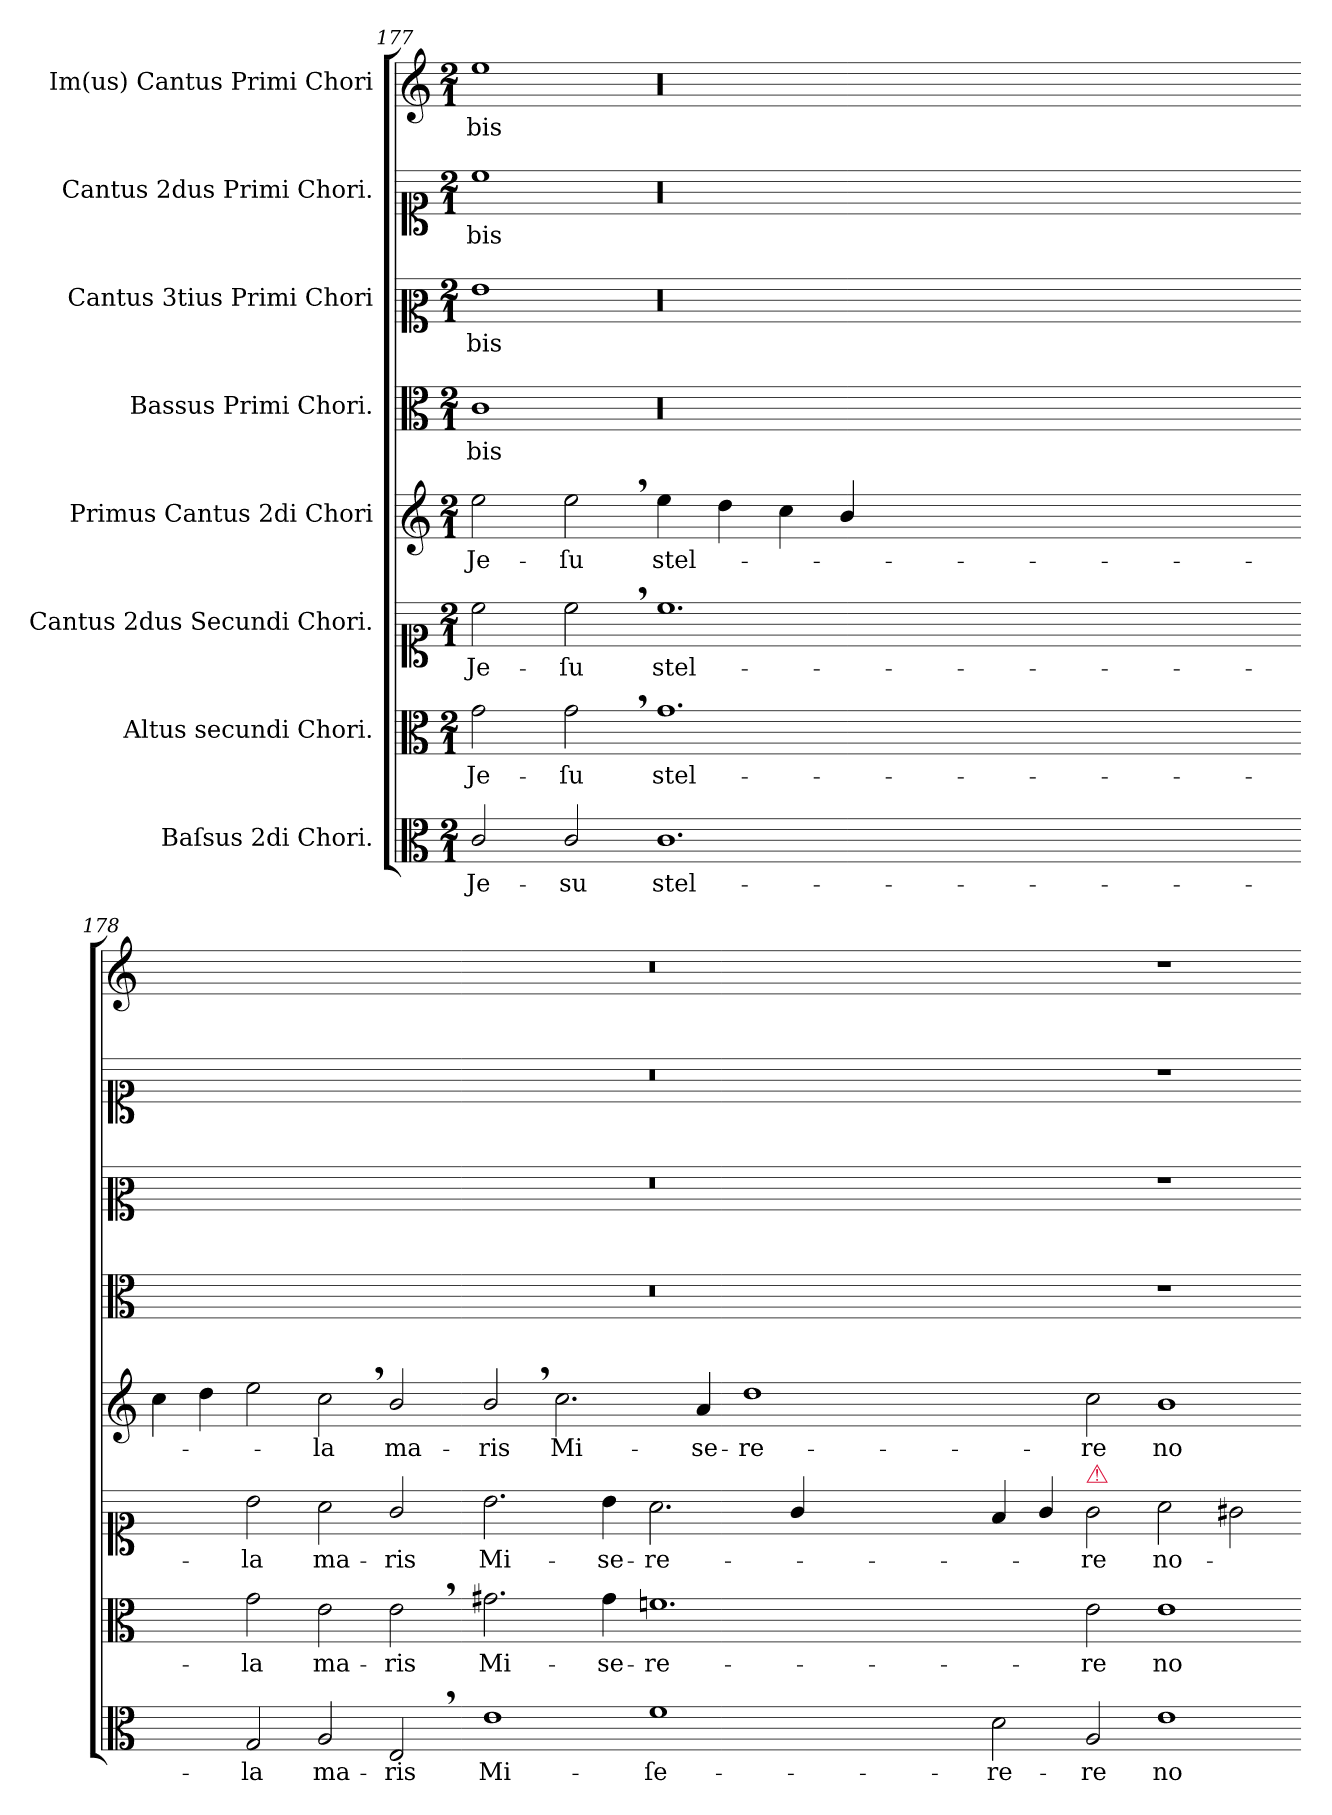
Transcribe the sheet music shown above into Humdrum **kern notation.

**kern	**text	**kern	**text	**kern	**text	**kern	**text	**kern	**text	**kern	**text	**kern	**text	**kern	**text
*part8	*part8	*part7	*part7	*part6	*part6	*part5	*part5	*part4	*part4	*part3	*part3	*part2	*part2	*part1	*part1
*staff8	*staff8	*staff7	*staff7	*staff6	*staff6	*staff5	*staff5	*staff4	*staff4	*staff3	*staff3	*staff2	*staff2	*staff1	*staff1
*I"Baſsus 2di Chori.	*	*I"Altus secundi Chori.	*	*I"Cantus 2dus Secundi Chori.	*	*I"Primus Cantus 2di Chori	*	*I"Bassus Primi Chori.	*	*I"Cantus 3tius Primi Chori	*	*I"Cantus 2dus Primi Chori.	*	*I"Im(us) Cantus Primi Chori	*
*clefC3	*	*clefC3	*	*clefC1	*	*clefG2	*	*clefC3	*	*clefC2	*	*clefC1	*	*clefG2	*
*k[]	*	*k[]	*	*k[]	*	*k[]	*	*k[]	*	*k[]	*	*k[]	*	*k[]	*
*M2/1	*	*M2/1	*	*M2/1	*	*M2/1	*	*M2/1	*	*M2/1	*	*M2/1	*	*M2/1	*
=177	=177	=177	=177	=177	=177	=177	=177	=177	=177	=177	=177	=177	=177	=177	=177
2c/	Je-	2g\	Je-	2cc\	Je-	2ee\	Je-	1c	-bis	1g	-bis	1cc	-bis	1ee	-bis
2c/	-su	2g,<\	-ſu	2cc,<\	-ſu	2ee,<\	-ſu	.	.	.	.	.	.	.	.
1.c	-stel-	1.g	stel-	1.cc	stel-	4ee\	stel-	00r	.	00r	.	00r	.	00r	.
.	.	.	.	.	.	4dd\	.	.	.	.	.	.	.	.	.
.	.	.	.	.	.	4cc\	.	.	.	.	.	.	.	.	.
.	.	.	.	.	.	4b/	.	.	.	.	.	.	.	.	.
.	.	.	.	.	.	0.ryy	.	.	.	.	.	.	.	.	.
0ryy	.	0ryy	.	0ryy	.	.	.	.	.	.	.	.	.	.	.
2ryy	.	2ryy	.	2ryy	.	.	.	.	.	.	.	.	.	.	.
=178-	=178-	=178-	=178-	=178-	=178-	=178-	=178-	=178-	=178-	=178-	=178-	=178-	=178-	=178-	=178-
2ryy	.	2ryy	.	2ryy	.	4cc\	.	0ryy	.	0ryy	.	0ryy	.	0ryy	.
.	.	.	.	.	.	4dd\	.	.	.	.	.	.	.	.	.
2G/	-la	2g\	-la	2b\	-la	2ee\	.	.	.	.	.	.	.	.	.
2A/	ma-	2e\	ma-	2a\	ma-	2cc,<\	-la	.	.	.	.	.	.	.	.
2E,</	-ris	2e,<\	-ris	2g/	-ris	2b/	ma-	.	.	.	.	.	.	.	.
=179-	=179-	=179-	=179-	=179-	=179-	=179-	=179-	=179-	=179-	=179-	=179-	=179-	=179-	=179-	=179-
1e	Mi-	2.g#X\	Mi-	2.b\	Mi-	2b,</	-ris	1ryy	.	1ryy	.	1ryy	.	1ryy	.
.	.	.	.	.	.	2.cc\	Mi-	.	.	.	.	.	.	.	.
.	.	4g#\	-se-	4b\	-se-	.	.	.	.	.	.	.	.	.	.
1f	ſe-	1.fn	-re-	2.a\	-re-	.	.	0r	.	0r	.	0r	.	0r	.
.	.	.	.	.	.	4a/	-se-	.	.	.	.	.	.	.	.
.	.	.	.	.	.	1dd\	-re-	.	.	.	.	.	.	.	.
.	.	.	.	4g/	.	.	.	.	.	.	.	.	.	.	.
1ryy	.	.	.	1ryy	.	.	.	.	.	.	.	.	.	.	.
.	.	2ryy	.	.	.	2ryy	.	.	.	.	.	.	.	.	.
=180-	=180-	=180-	=180-	=180-	=180-	=180-	=180-	=180-	=180-	=180-	=180-	=180-	=180-	=180-	=180-
2d\	-re-	2ryy	.	4f/	.	2ryy	.	1ryy	.	1ryy	.	1ryy	.	1ryy	.
.	.	.	.	4g/	.	.	.	.	.	.	.	.	.	.	.
!	!	!	!	!LO:TX:a:color=crimson:t=⚠	!	!	!	!	!	!	!	!	!	!	!
2A/	-re	2e\	-re	2g\	-re	2cc\	-re	.	.	.	.	.	.	.	.
1e	no-	1e	-no-	2a\	-no-	1b	no-	1r	.	1r	.	1r	.	1r	.
.	.	.	.	2g#X\	.	.	.	.	.	.	.	.	.	.	.
=-	=-	=-	=-	=-	=-	=-	=-	=-	=-	=-	=-	=-	=-	=-	=-
*-	*-	*-	*-	*-	*-	*-	*-	*-	*-	*-	*-	*-	*-	*-	*-
